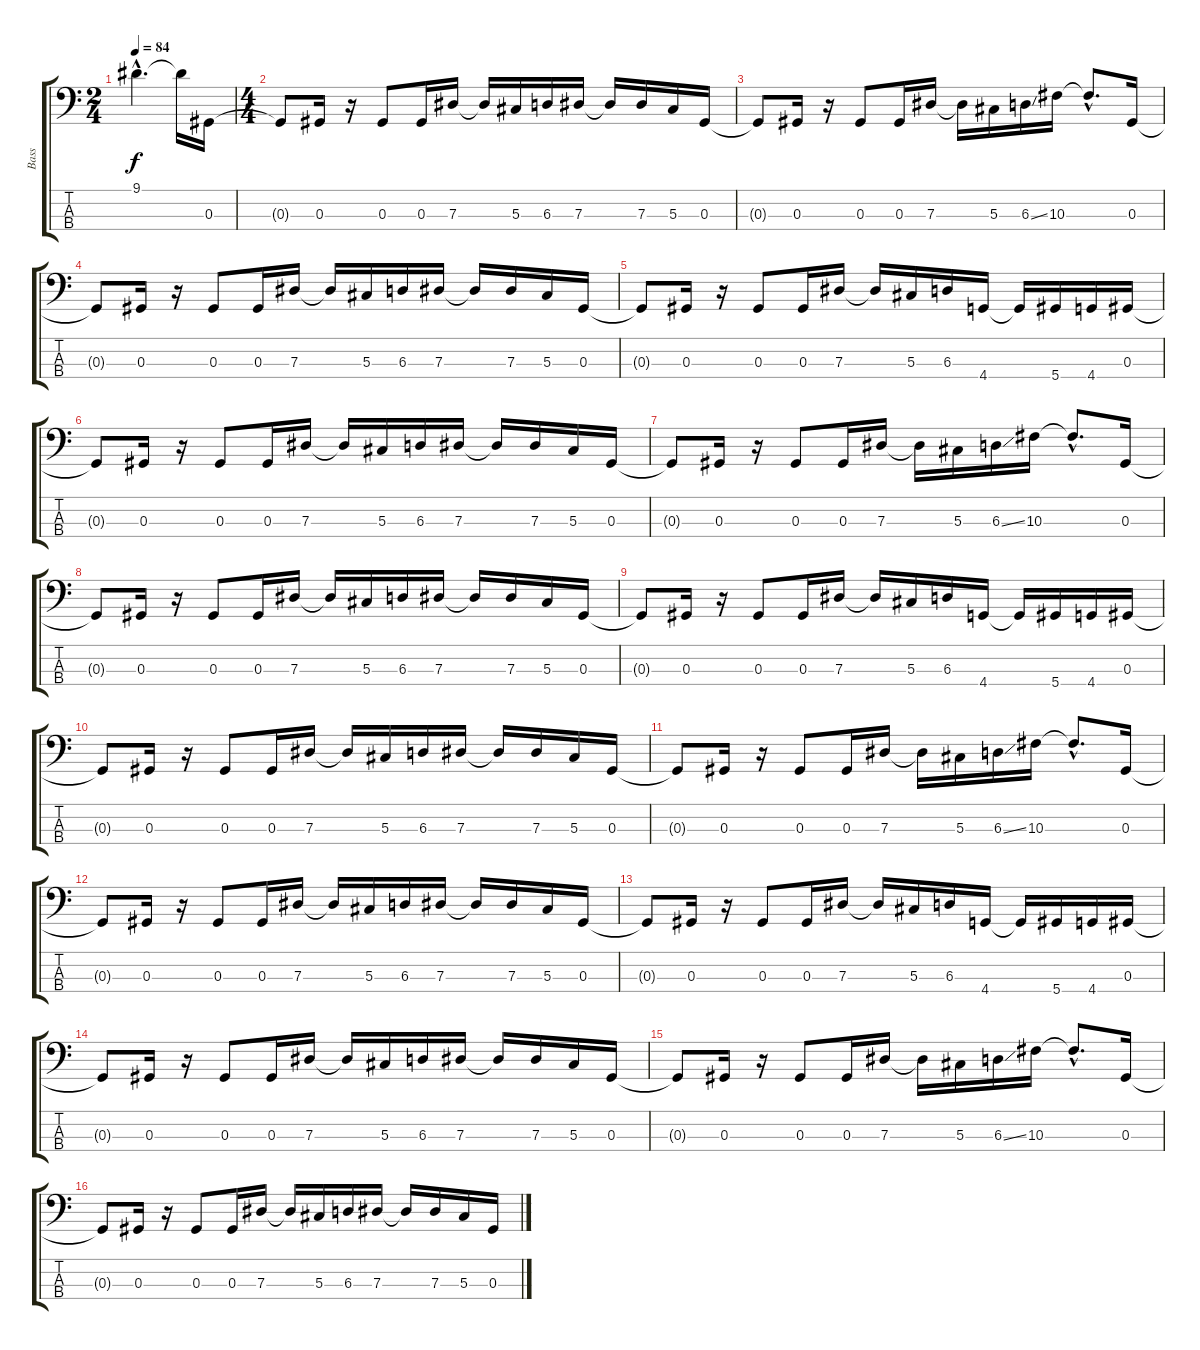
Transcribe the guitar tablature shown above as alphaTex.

\track ("Bass" "Bass") {instrument electricbassfinger}
\staff {score tabs}
\tuning (Gb2 Db2 Ab1 Eb1) {hide}
\ts (2 4)
\tempo 84
\clef f4
\ks c
9.1{hac t}.4{d dy f} 9.1{t}.16 0.3.16 |
\ts (4 4)
0.3{t}.8 0.3.16 r.16 0.3.8 0.3.16 7.3.16 7.3{t}.16 5.3.16 6.3.16 7.3.16 7.3{t}.16 7.3.16 5.3.16 0.3.16 |
0.3{t}.8 0.3.16 r.16 0.3.8 0.3.16 7.3.16 7.3{t}.16 5.3.16 6.3{ss}.16 10.3.16 10.3{hac t}.8{d} 0.3.16 |
0.3{t}.8 0.3.16 r.16 0.3.8 0.3.16 7.3.16 7.3{t}.16 5.3.16 6.3.16 7.3.16 7.3{t}.16 7.3.16 5.3.16 0.3.16 |
0.3{t}.8 0.3.16 r.16 0.3.8 0.3.16 7.3.16 7.3{t}.16 5.3.16 6.3.16 4.4.16 4.4{t}.16 5.4.16 4.4.16 0.3.16 |
0.3{t}.8 0.3.16 r.16 0.3.8 0.3.16 7.3.16 7.3{t}.16 5.3.16 6.3.16 7.3.16 7.3{t}.16 7.3.16 5.3.16 0.3.16 |
0.3{t}.8 0.3.16 r.16 0.3.8 0.3.16 7.3.16 7.3{t}.16 5.3.16 6.3{ss}.16 10.3.16 10.3{hac t}.8{d} 0.3.16 |
0.3{t}.8 0.3.16 r.16 0.3.8 0.3.16 7.3.16 7.3{t}.16 5.3.16 6.3.16 7.3.16 7.3{t}.16 7.3.16 5.3.16 0.3.16 |
0.3{t}.8 0.3.16 r.16 0.3.8 0.3.16 7.3.16 7.3{t}.16 5.3.16 6.3.16 4.4.16 4.4{t}.16 5.4.16 4.4.16 0.3.16 |
0.3{t}.8 0.3.16 r.16 0.3.8 0.3.16 7.3.16 7.3{t}.16 5.3.16 6.3.16 7.3.16 7.3{t}.16 7.3.16 5.3.16 0.3.16 |
0.3{t}.8 0.3.16 r.16 0.3.8 0.3.16 7.3.16 7.3{t}.16 5.3.16 6.3{ss}.16 10.3.16 10.3{hac t}.8{d} 0.3.16 |
0.3{t}.8 0.3.16 r.16 0.3.8 0.3.16 7.3.16 7.3{t}.16 5.3.16 6.3.16 7.3.16 7.3{t}.16 7.3.16 5.3.16 0.3.16 |
0.3{t}.8 0.3.16 r.16 0.3.8 0.3.16 7.3.16 7.3{t}.16 5.3.16 6.3.16 4.4.16 4.4{t}.16 5.4.16 4.4.16 0.3.16 |
0.3{t}.8 0.3.16 r.16 0.3.8 0.3.16 7.3.16 7.3{t}.16 5.3.16 6.3.16 7.3.16 7.3{t}.16 7.3.16 5.3.16 0.3.16 |
0.3{t}.8 0.3.16 r.16 0.3.8 0.3.16 7.3.16 7.3{t}.16 5.3.16 6.3{ss}.16 10.3.16 10.3{hac t}.8{d} 0.3.16 |
0.3{t}.8 0.3.16 r.16 0.3.8 0.3.16 7.3.16 7.3{t}.16 5.3.16 6.3.16 7.3.16 7.3{t}.16 7.3.16 5.3.16 0.3.16
